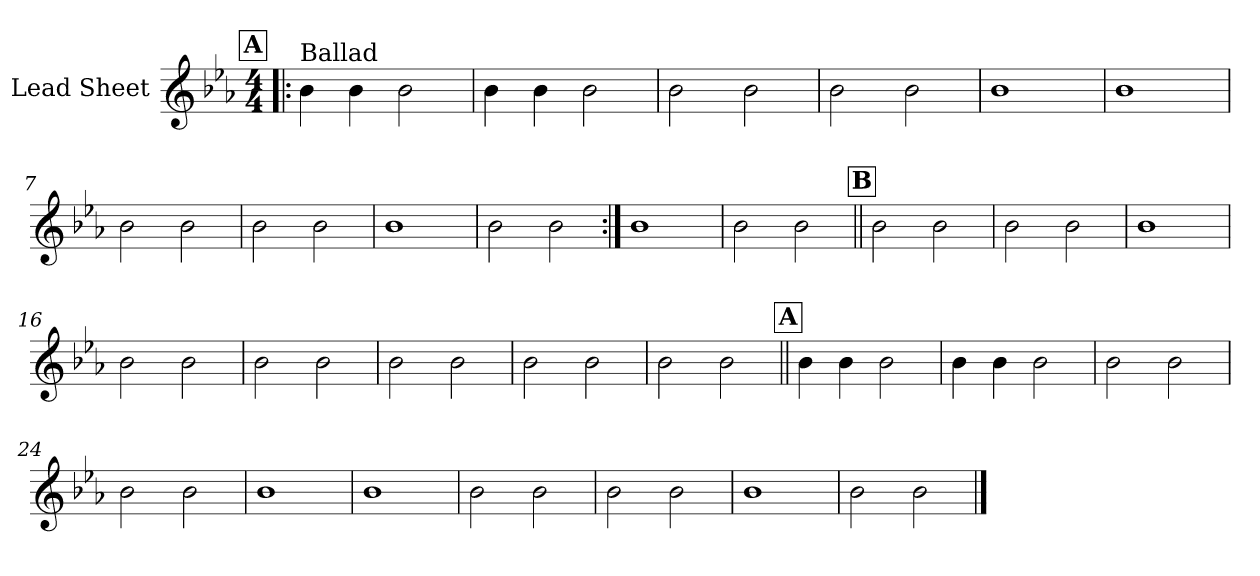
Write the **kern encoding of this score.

**kern
*part1
*staff1
*I"Lead Sheet
*clefG2
*k[b-e-a-]
*E-:
*M4/4
!!LO:REH:place=s1:a:fs=14:t=A
=1!|:
!LO:TX:a:t=Ballad
4b-\
4b-\
2b-\
=2
4b-\
4b-\
2b-\
=3
2b-\
2b-\
=4
2b-\
2b-\
!!LO:LB:g=z
=5
1b-
=6
1b-
=7
2b-\
2b-\
=8
2b-\
2b-\
!!LO:LB:g=z
=9
1b-
=10
2b-\
2b-\
=11:|!
1b-
=12
2b-\
2b-\
!!LO:LB:g=z
!!LO:REH:place=s1:a:fs=14:t=B
=13||
2b-\
2b-\
=14
2b-\
2b-\
=15
1b-
=16
2b-\
2b-\
!!LO:LB:g=z
=17
2b-\
2b-\
=18
2b-\
2b-\
=19
2b-\
2b-\
=20
2b-\
2b-\
!!LO:LB:g=z
!!LO:REH:place=s1:a:fs=14:t=A
=21||
4b-\
4b-\
2b-\
=22
4b-\
4b-\
2b-\
=23
2b-\
2b-\
=24
2b-\
2b-\
!!LO:LB:g=z
=25
1b-
=26
1b-
=27
2b-\
2b-\
=28
2b-\
2b-\
!!LO:LB:g=z
=29
1b-
=30
2b-\
2b-\
==
*-
